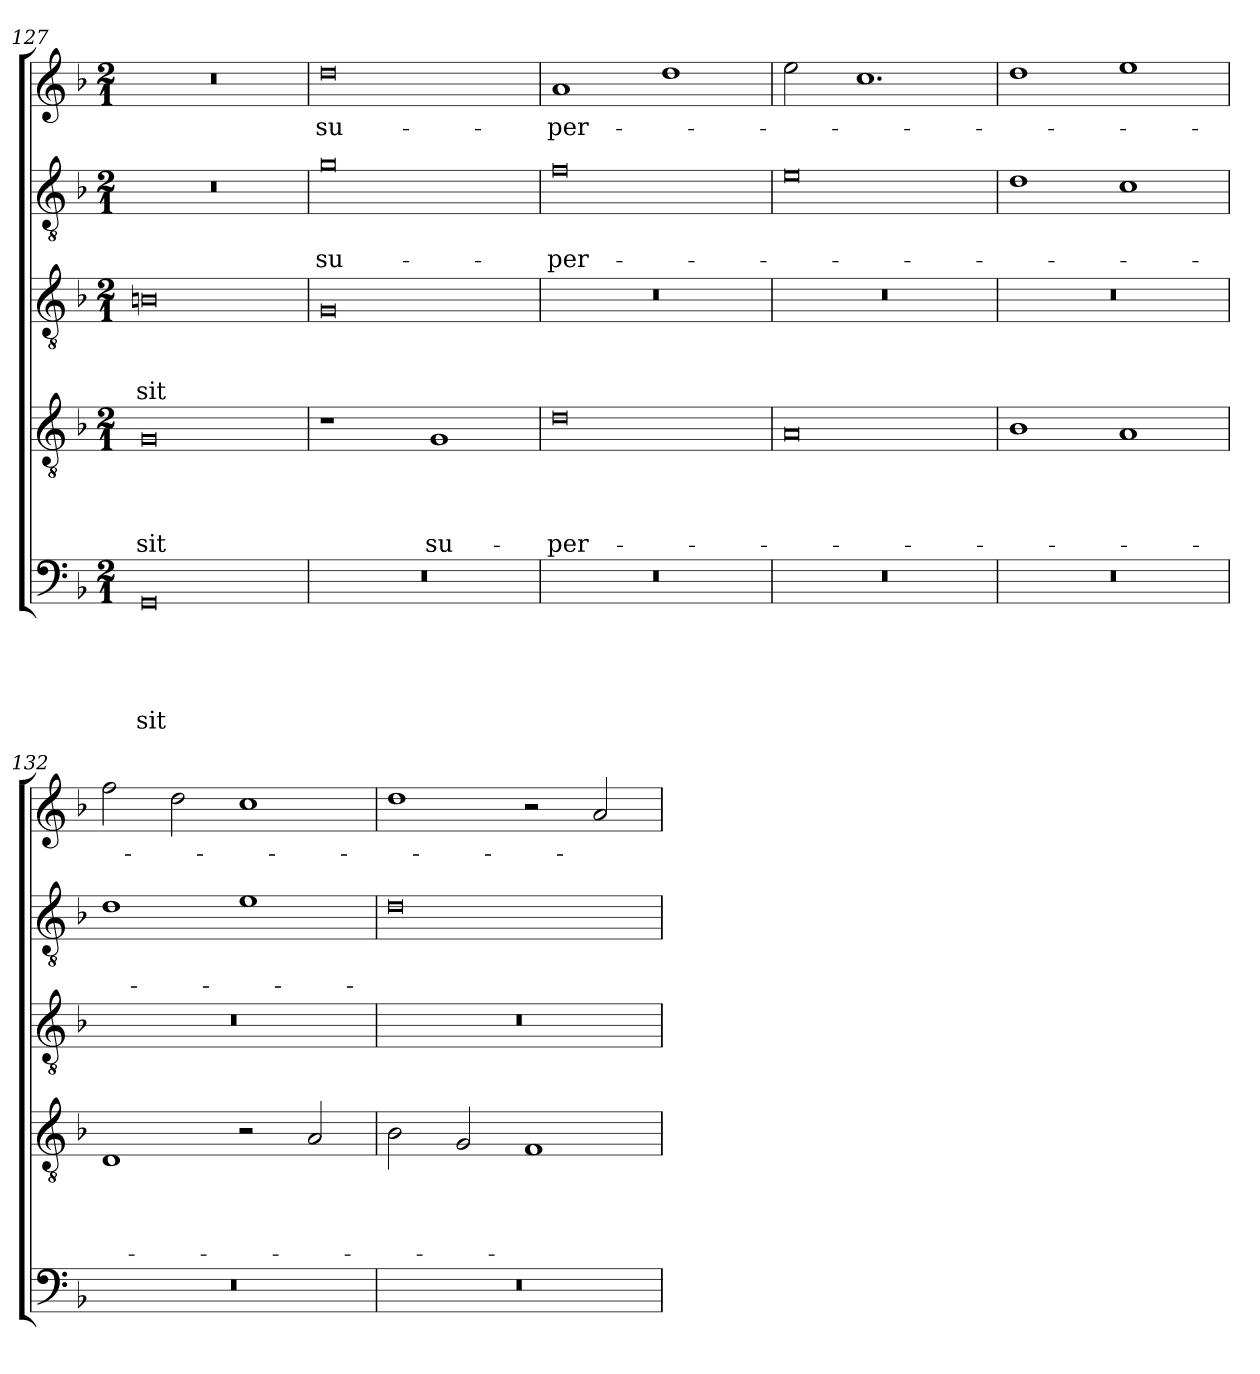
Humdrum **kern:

**kern	**text	**text	**text	**text	**text	**kern	**text	**text	**text	**text	**kern	**text	**text	**text	**kern	**text	**text	**kern	**text
*part5	*part5	*part5	*part5	*part5	*part5	*part4	*part4	*part4	*part4	*part4	*part3	*part3	*part3	*part3	*part2	*part2	*part2	*part1	*part1
*staff5	*staff5	*staff5	*staff5	*staff5	*staff5	*staff4	*staff4	*staff4	*staff4	*staff4	*staff3	*staff3	*staff3	*staff3	*staff2	*staff2	*staff2	*staff1	*staff1
*clefF4	*	*	*	*	*	*clefGv2	*	*	*	*	*clefGv2	*	*	*	*clefGv2	*	*	*clefG2	*
*k[b-]	*	*	*	*	*	*k[b-]	*	*	*	*	*k[b-]	*	*	*	*k[b-]	*	*	*k[b-]	*
*F:	*	*	*	*	*	*F:	*	*	*	*	*F:	*	*	*	*F:	*	*	*F:	*
*M2/1	*	*	*	*	*	*M2/1	*	*	*	*	*M2/1	*	*	*	*M2/1	*	*	*M2/1	*
=127	=127	=127	=127	=127	=127	=127	=127	=127	=127	=127	=127	=127	=127	=127	=127	=127	=127	=127	=127
!	!	!	!	!	!LO:LY:b	!	!	!	!	!LO:LY:b	!	!	!	!LO:LY:b	!	!	!	!	!
0GG	.	.	.	.	-sit	0G	.	.	.	-sit	0Bn	.	.	-sit	0r	.	.	0r	.
=128	=128	=128	=128	=128	=128	=128	=128	=128	=128	=128	=128	=128	=128	=128	=128	=128	=128	=128	=128
!	!	!	!	!	!	!	!	!	!	!	!	!	!	!	!	!	!LO:LY:b	!	!LO:LY:b
0r	.	.	.	.	.	1r	.	.	.	.	0G	.	.	.	0g	.	su-	0dd	su-
!	!	!	!	!	!	!	!	!	!	!LO:LY:b	!	!	!	!	!	!	!	!	!
.	.	.	.	.	.	1G	.	.	.	su-	.	.	.	.	.	.	.	.	.
=129	=129	=129	=129	=129	=129	=129	=129	=129	=129	=129	=129	=129	=129	=129	=129	=129	=129	=129	=129
!	!	!	!	!	!	!	!	!	!	!LO:LY:b	!	!	!	!	!	!	!LO:LY:b	!	!LO:LY:b
0r	.	.	.	.	.	0d	.	.	.	-per-	0r	.	.	.	0f	.	-per-	1a	-per-
.	.	.	.	.	.	.	.	.	.	.	.	.	.	.	.	.	.	1dd	.
=130	=130	=130	=130	=130	=130	=130	=130	=130	=130	=130	=130	=130	=130	=130	=130	=130	=130	=130	=130
0r	.	.	.	.	.	0A	.	.	.	.	0r	.	.	.	0e	.	.	2ee\	.
.	.	.	.	.	.	.	.	.	.	.	.	.	.	.	.	.	.	1.cc	.
!!LO:PB:g=z
=131	=131	=131	=131	=131	=131	=131	=131	=131	=131	=131	=131	=131	=131	=131	=131	=131	=131	=131	=131
0r	.	.	.	.	.	1B-	.	.	.	.	0r	.	.	.	1d	.	.	1dd	.
.	.	.	.	.	.	1A	.	.	.	.	.	.	.	.	1c	.	.	1ee	.
=132	=132	=132	=132	=132	=132	=132	=132	=132	=132	=132	=132	=132	=132	=132	=132	=132	=132	=132	=132
0r	.	.	.	.	.	1D	.	.	.	.	0r	.	.	.	1d	.	.	2ff\	.
.	.	.	.	.	.	.	.	.	.	.	.	.	.	.	.	.	.	2dd\	.
.	.	.	.	.	.	2r	.	.	.	.	.	.	.	.	1e	.	.	1cc	.
.	.	.	.	.	.	2A/	.	.	.	.	.	.	.	.	.	.	.	.	.
=133	=133	=133	=133	=133	=133	=133	=133	=133	=133	=133	=133	=133	=133	=133	=133	=133	=133	=133	=133
0r	.	.	.	.	.	2B-\	.	.	.	.	0r	.	.	.	0d	.	.	1dd	.
.	.	.	.	.	.	2G/	.	.	.	.	.	.	.	.	.	.	.	.	.
.	.	.	.	.	.	1F	.	.	.	.	.	.	.	.	.	.	.	2r	.
.	.	.	.	.	.	.	.	.	.	.	.	.	.	.	.	.	.	2a/	.
=	=	=	=	=	=	=	=	=	=	=	=	=	=	=	=	=	=	=	=
*-	*-	*-	*-	*-	*-	*-	*-	*-	*-	*-	*-	*-	*-	*-	*-	*-	*-	*-	*-
